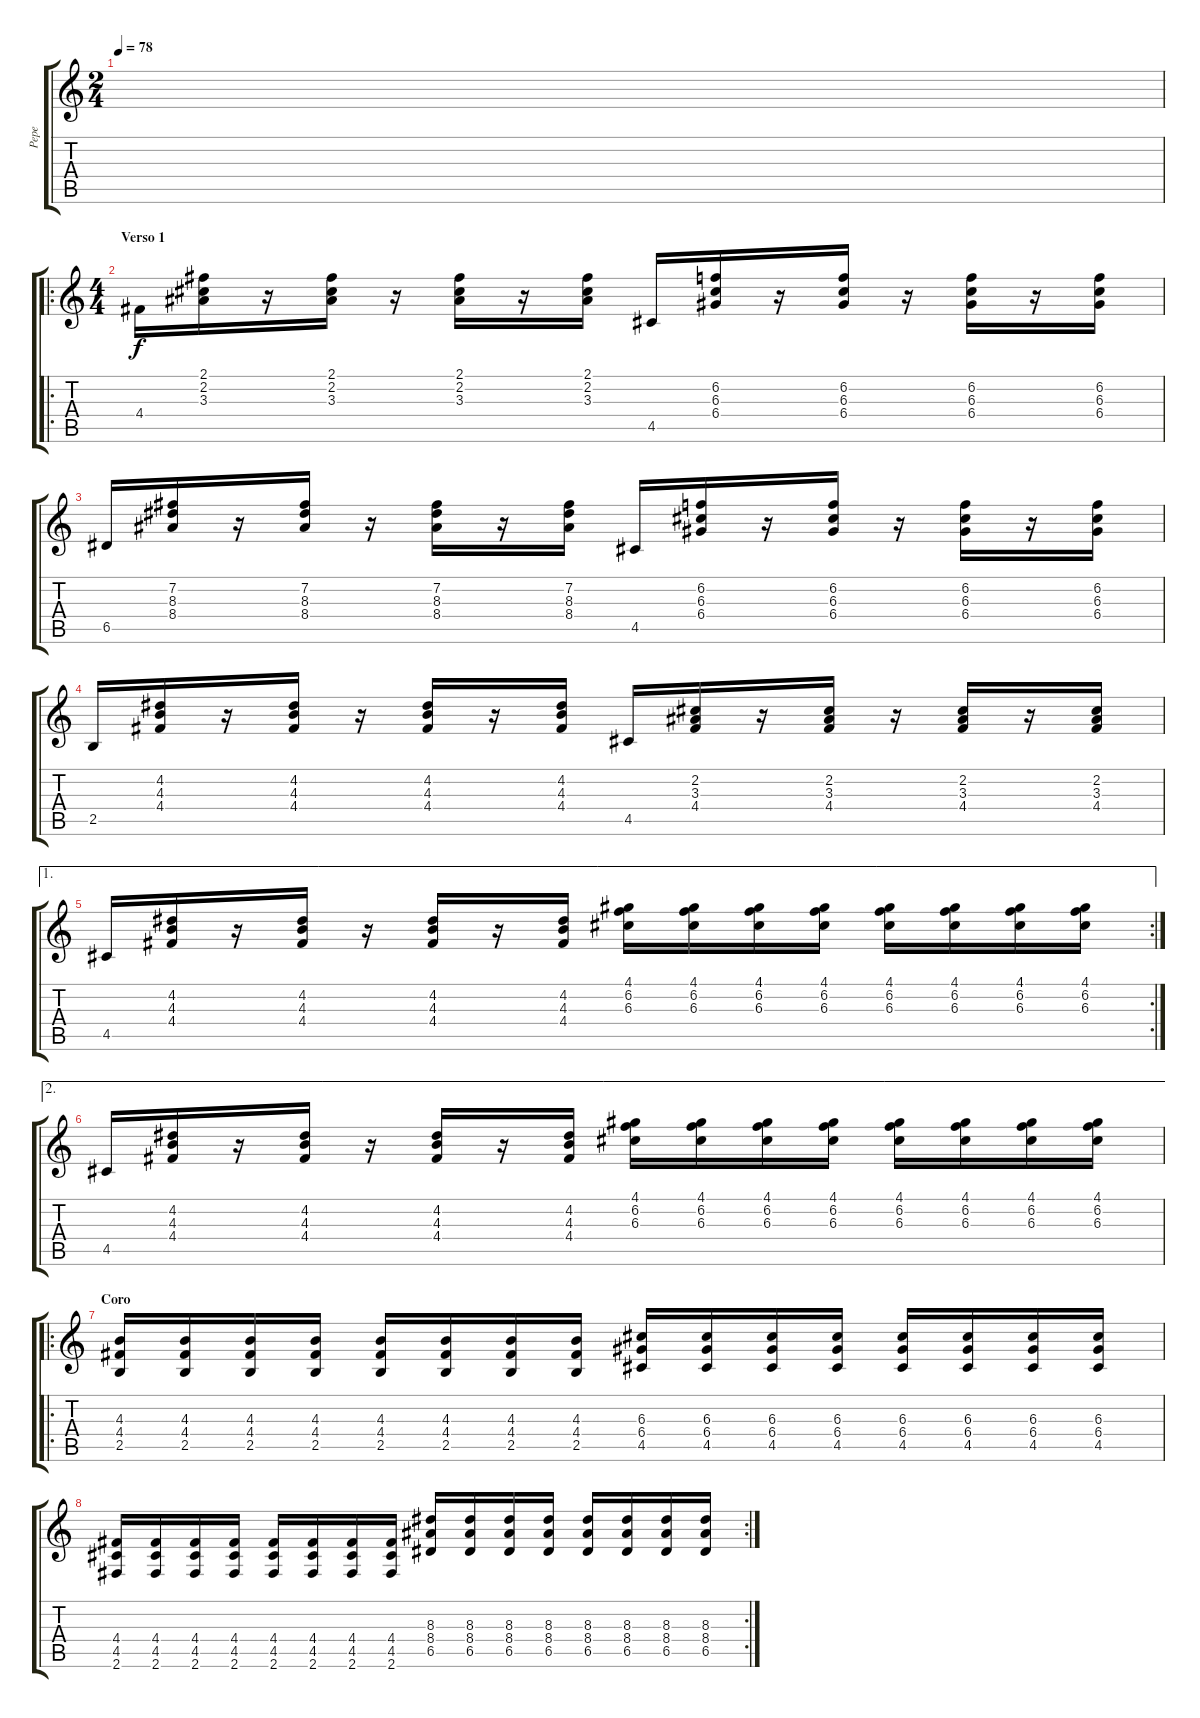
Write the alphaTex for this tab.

\track ("Pepe" "Pepe") {instrument electricguitarclean}
\staff {score tabs}
\tuning (E4 B3 G3 D3 A2 E2) {hide}
\ts (2 4)
\tempo 78
\clef g2
\ks c
|
\ro
\ts (4 4)
\section ("" "Verso 1")
4.4.16 (2.1 2.2 3.3).16 r.16 (2.1 2.2 3.3).16 r.16 (2.1 2.2 3.3).16 r.16 (2.1 2.2 3.3).16 4.5.16 (6.2 6.3 6.4).16 r.16 (6.2 6.3 6.4).16 r.16 (6.2 6.3 6.4).16 r.16 (6.2 6.3 6.4).16 |
6.5.16 (7.2 8.3 8.4).16 r.16 (7.2 8.3 8.4).16 r.16 (7.2 8.3 8.4).16 r.16 (7.2 8.3 8.4).16 4.5.16 (6.2 6.3 6.4).16 r.16 (6.2 6.3 6.4).16 r.16 (6.2 6.3 6.4).16 r.16 (6.2 6.3 6.4).16 |
2.5.16 (4.2 4.3 4.4).16 r.16 (4.2 4.3 4.4).16 r.16 (4.2 4.3 4.4).16 r.16 (4.2 4.3 4.4).16 4.5.16 (2.2 3.3 4.4).16 r.16 (2.2 3.3 4.4).16 r.16 (2.2 3.3 4.4).16 r.16 (2.2 3.3 4.4).16 |
\ae 1
\rc 2
4.5.16 (4.2 4.3 4.4).16 r.16 (4.2 4.3 4.4).16 r.16 (4.2 4.3 4.4).16 r.16 (4.2 4.3 4.4).16 (4.1 6.2 6.3).16 (4.1 6.2 6.3).16 (4.1 6.2 6.3).16 (4.1 6.2 6.3).16 (4.1 6.2 6.3).16 (4.1 6.2 6.3).16 (4.1 6.2 6.3).16 (4.1 6.2 6.3).16 |
\ae 2
4.5.16 (4.2 4.3 4.4).16 r.16 (4.2 4.3 4.4).16 r.16 (4.2 4.3 4.4).16 r.16 (4.2 4.3 4.4).16 (4.1 6.2 6.3).16 (4.1 6.2 6.3).16 (4.1 6.2 6.3).16 (4.1 6.2 6.3).16 (4.1 6.2 6.3).16 (4.1 6.2 6.3).16 (4.1 6.2 6.3).16 (4.1 6.2 6.3).16 |
\ro
\section ("" "Coro")
(4.3 4.4 2.5).16{volume 11 instrument distortionguitar} (4.3 4.4 2.5).16 (4.3 4.4 2.5).16 (4.3 4.4 2.5).16 (4.3 4.4 2.5).16 (4.3 4.4 2.5).16 (4.3 4.4 2.5).16 (4.3 4.4 2.5).16 (6.3 6.4 4.5).16 (6.3 6.4 4.5).16 (6.3 6.4 4.5).16 (6.3 6.4 4.5).16 (6.3 6.4 4.5).16 (6.3 6.4 4.5).16 (6.3 6.4 4.5).16 (6.3 6.4 4.5).16 |
\rc 2
(4.4 4.5 2.6).16 (4.4 4.5 2.6).16 (4.4 4.5 2.6).16 (4.4 4.5 2.6).16 (4.4 4.5 2.6).16 (4.4 4.5 2.6).16 (4.4 4.5 2.6).16 (4.4 4.5 2.6).16 (8.3 8.4 6.5).16 (8.3 8.4 6.5).16 (8.3 8.4 6.5).16 (8.3 8.4 6.5).16 (8.3 8.4 6.5).16 (8.3 8.4 6.5).16 (8.3 8.4 6.5).16 (8.3 8.4 6.5).16
